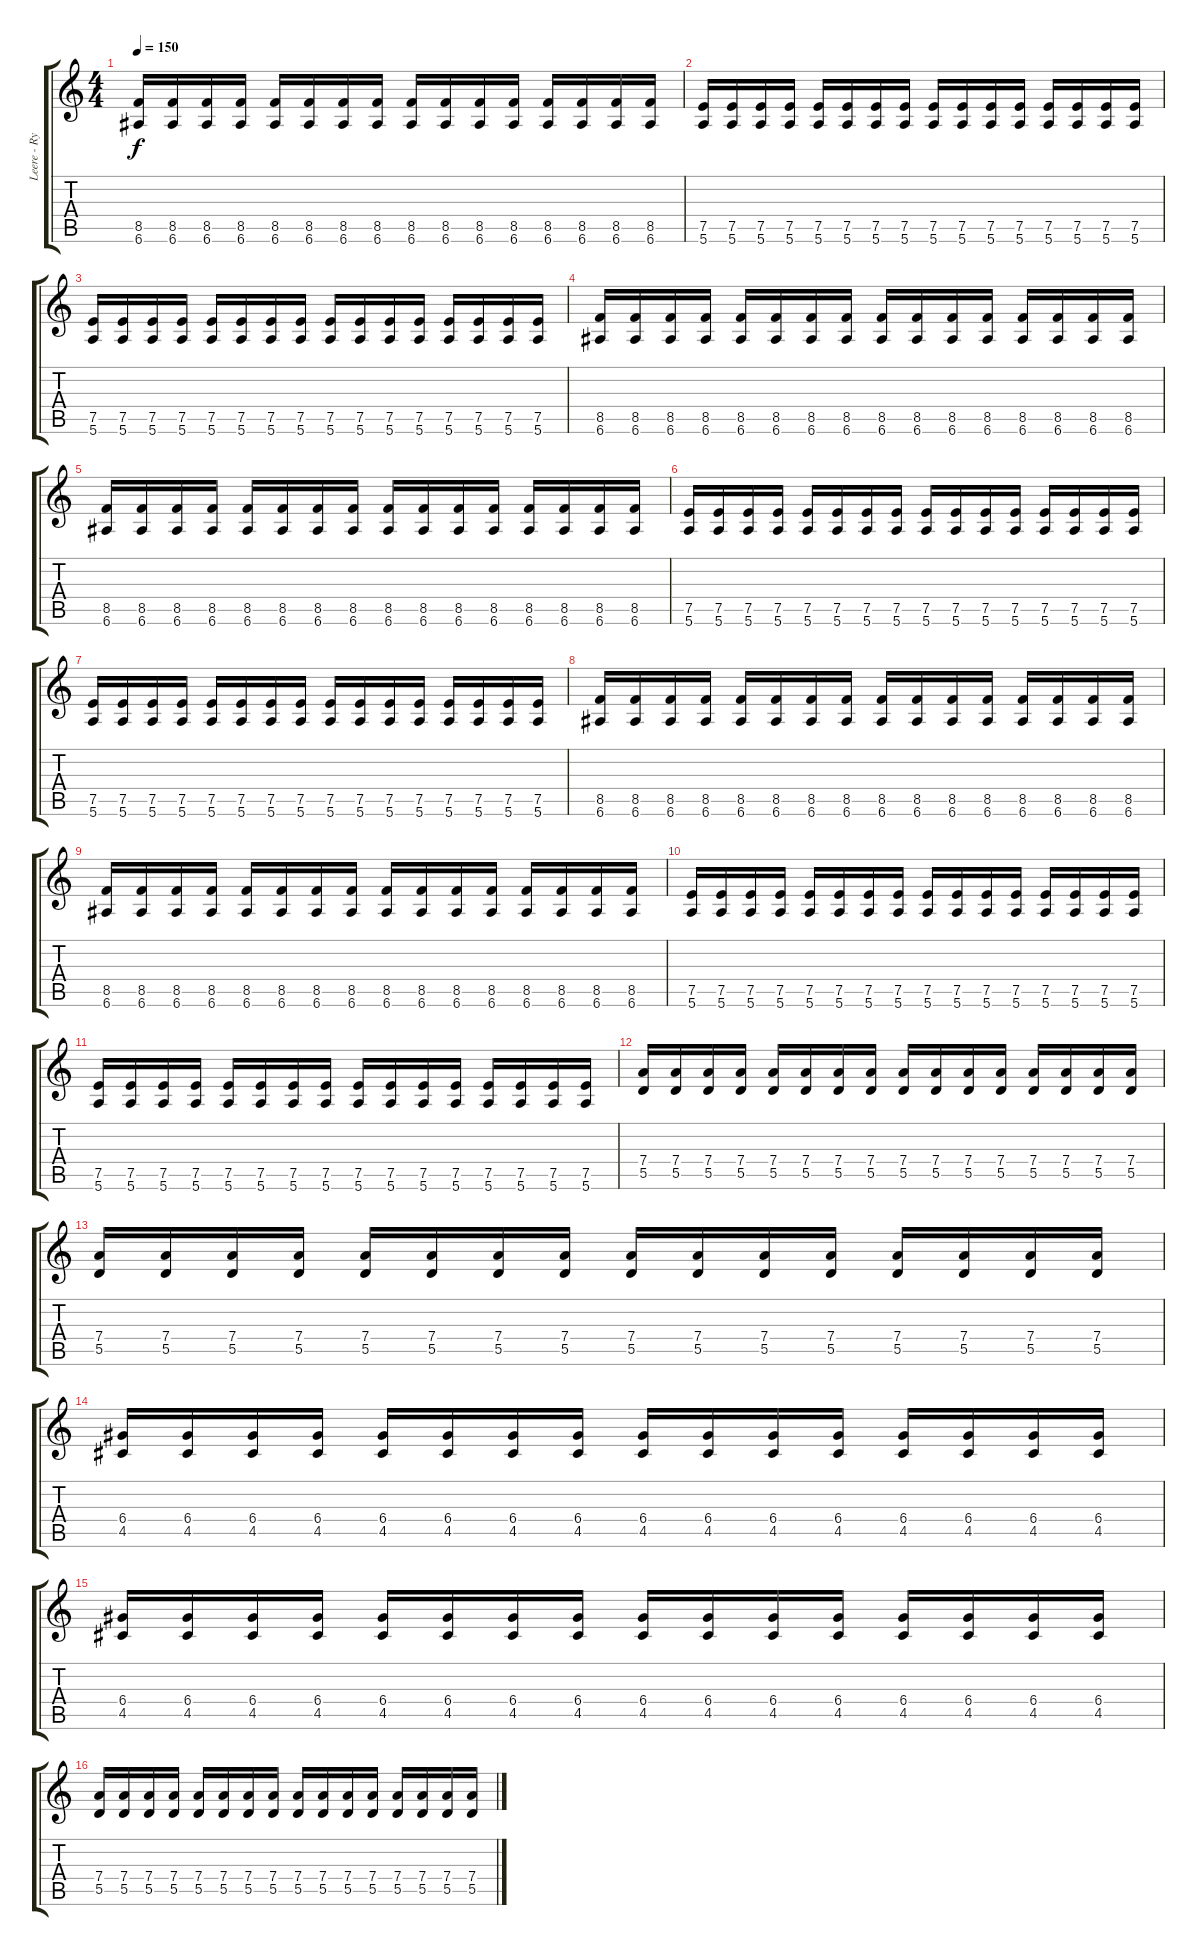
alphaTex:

\track ("Leere - Rythm Guitar" "Leere - Ry") {instrument distortionguitar}
\staff {score tabs}
\tuning (E4 B3 G3 D3 A2 E2) {hide}
\ts (4 4)
\tempo 150
\clef g2
\ks c
(8.5 6.6).16{dy f} (8.5 6.6).16 (8.5 6.6).16 (8.5 6.6).16 (8.5 6.6).16 (8.5 6.6).16 (8.5 6.6).16 (8.5 6.6).16 (8.5 6.6).16 (8.5 6.6).16 (8.5 6.6).16 (8.5 6.6).16 (8.5 6.6).16 (8.5 6.6).16 (8.5 6.6).16 (8.5 6.6).16 |
(7.5 5.6).16 (7.5 5.6).16 (7.5 5.6).16 (7.5 5.6).16 (7.5 5.6).16 (7.5 5.6).16 (7.5 5.6).16 (7.5 5.6).16 (7.5 5.6).16 (7.5 5.6).16 (7.5 5.6).16 (7.5 5.6).16 (7.5 5.6).16 (7.5 5.6).16 (7.5 5.6).16 (7.5 5.6).16 |
(7.5 5.6).16 (7.5 5.6).16 (7.5 5.6).16 (7.5 5.6).16 (7.5 5.6).16 (7.5 5.6).16 (7.5 5.6).16 (7.5 5.6).16 (7.5 5.6).16 (7.5 5.6).16 (7.5 5.6).16 (7.5 5.6).16 (7.5 5.6).16 (7.5 5.6).16 (7.5 5.6).16 (7.5 5.6).16 |
(8.5 6.6).16 (8.5 6.6).16 (8.5 6.6).16 (8.5 6.6).16 (8.5 6.6).16 (8.5 6.6).16 (8.5 6.6).16 (8.5 6.6).16 (8.5 6.6).16 (8.5 6.6).16 (8.5 6.6).16 (8.5 6.6).16 (8.5 6.6).16 (8.5 6.6).16 (8.5 6.6).16 (8.5 6.6).16 |
(8.5 6.6).16 (8.5 6.6).16 (8.5 6.6).16 (8.5 6.6).16 (8.5 6.6).16 (8.5 6.6).16 (8.5 6.6).16 (8.5 6.6).16 (8.5 6.6).16 (8.5 6.6).16 (8.5 6.6).16 (8.5 6.6).16 (8.5 6.6).16 (8.5 6.6).16 (8.5 6.6).16 (8.5 6.6).16 |
(7.5 5.6).16 (7.5 5.6).16 (7.5 5.6).16 (7.5 5.6).16 (7.5 5.6).16 (7.5 5.6).16 (7.5 5.6).16 (7.5 5.6).16 (7.5 5.6).16 (7.5 5.6).16 (7.5 5.6).16 (7.5 5.6).16 (7.5 5.6).16 (7.5 5.6).16 (7.5 5.6).16 (7.5 5.6).16 |
(7.5 5.6).16 (7.5 5.6).16 (7.5 5.6).16 (7.5 5.6).16 (7.5 5.6).16 (7.5 5.6).16 (7.5 5.6).16 (7.5 5.6).16 (7.5 5.6).16 (7.5 5.6).16 (7.5 5.6).16 (7.5 5.6).16 (7.5 5.6).16 (7.5 5.6).16 (7.5 5.6).16 (7.5 5.6).16 |
(8.5 6.6).16 (8.5 6.6).16 (8.5 6.6).16 (8.5 6.6).16 (8.5 6.6).16 (8.5 6.6).16 (8.5 6.6).16 (8.5 6.6).16 (8.5 6.6).16 (8.5 6.6).16 (8.5 6.6).16 (8.5 6.6).16 (8.5 6.6).16 (8.5 6.6).16 (8.5 6.6).16 (8.5 6.6).16 |
(8.5 6.6).16 (8.5 6.6).16 (8.5 6.6).16 (8.5 6.6).16 (8.5 6.6).16 (8.5 6.6).16 (8.5 6.6).16 (8.5 6.6).16 (8.5 6.6).16 (8.5 6.6).16 (8.5 6.6).16 (8.5 6.6).16 (8.5 6.6).16 (8.5 6.6).16 (8.5 6.6).16 (8.5 6.6).16 |
(7.5 5.6).16 (7.5 5.6).16 (7.5 5.6).16 (7.5 5.6).16 (7.5 5.6).16 (7.5 5.6).16 (7.5 5.6).16 (7.5 5.6).16 (7.5 5.6).16 (7.5 5.6).16 (7.5 5.6).16 (7.5 5.6).16 (7.5 5.6).16 (7.5 5.6).16 (7.5 5.6).16 (7.5 5.6).16 |
(7.5 5.6).16 (7.5 5.6).16 (7.5 5.6).16 (7.5 5.6).16 (7.5 5.6).16 (7.5 5.6).16 (7.5 5.6).16 (7.5 5.6).16 (7.5 5.6).16 (7.5 5.6).16 (7.5 5.6).16 (7.5 5.6).16 (7.5 5.6).16 (7.5 5.6).16 (7.5 5.6).16 (7.5 5.6).16 |
(7.4 5.5).16 (7.4 5.5).16 (7.4 5.5).16 (7.4 5.5).16 (7.4 5.5).16 (7.4 5.5).16 (7.4 5.5).16 (7.4 5.5).16 (7.4 5.5).16 (7.4 5.5).16 (7.4 5.5).16 (7.4 5.5).16 (7.4 5.5).16 (7.4 5.5).16 (7.4 5.5).16 (7.4 5.5).16 |
(7.4 5.5).16 (7.4 5.5).16 (7.4 5.5).16 (7.4 5.5).16 (7.4 5.5).16 (7.4 5.5).16 (7.4 5.5).16 (7.4 5.5).16 (7.4 5.5).16 (7.4 5.5).16 (7.4 5.5).16 (7.4 5.5).16 (7.4 5.5).16 (7.4 5.5).16 (7.4 5.5).16 (7.4 5.5).16 |
(6.4 4.5).16 (6.4 4.5).16 (6.4 4.5).16 (6.4 4.5).16 (6.4 4.5).16 (6.4 4.5).16 (6.4 4.5).16 (6.4 4.5).16 (6.4 4.5).16 (6.4 4.5).16 (6.4 4.5).16 (6.4 4.5).16 (6.4 4.5).16 (6.4 4.5).16 (6.4 4.5).16 (6.4 4.5).16 |
(6.4 4.5).16 (6.4 4.5).16 (6.4 4.5).16 (6.4 4.5).16 (6.4 4.5).16 (6.4 4.5).16 (6.4 4.5).16 (6.4 4.5).16 (6.4 4.5).16 (6.4 4.5).16 (6.4 4.5).16 (6.4 4.5).16 (6.4 4.5).16 (6.4 4.5).16 (6.4 4.5).16 (6.4 4.5).16 |
(7.4 5.5).16 (7.4 5.5).16 (7.4 5.5).16 (7.4 5.5).16 (7.4 5.5).16 (7.4 5.5).16 (7.4 5.5).16 (7.4 5.5).16 (7.4 5.5).16 (7.4 5.5).16 (7.4 5.5).16 (7.4 5.5).16 (7.4 5.5).16 (7.4 5.5).16 (7.4 5.5).16 (7.4 5.5).16
